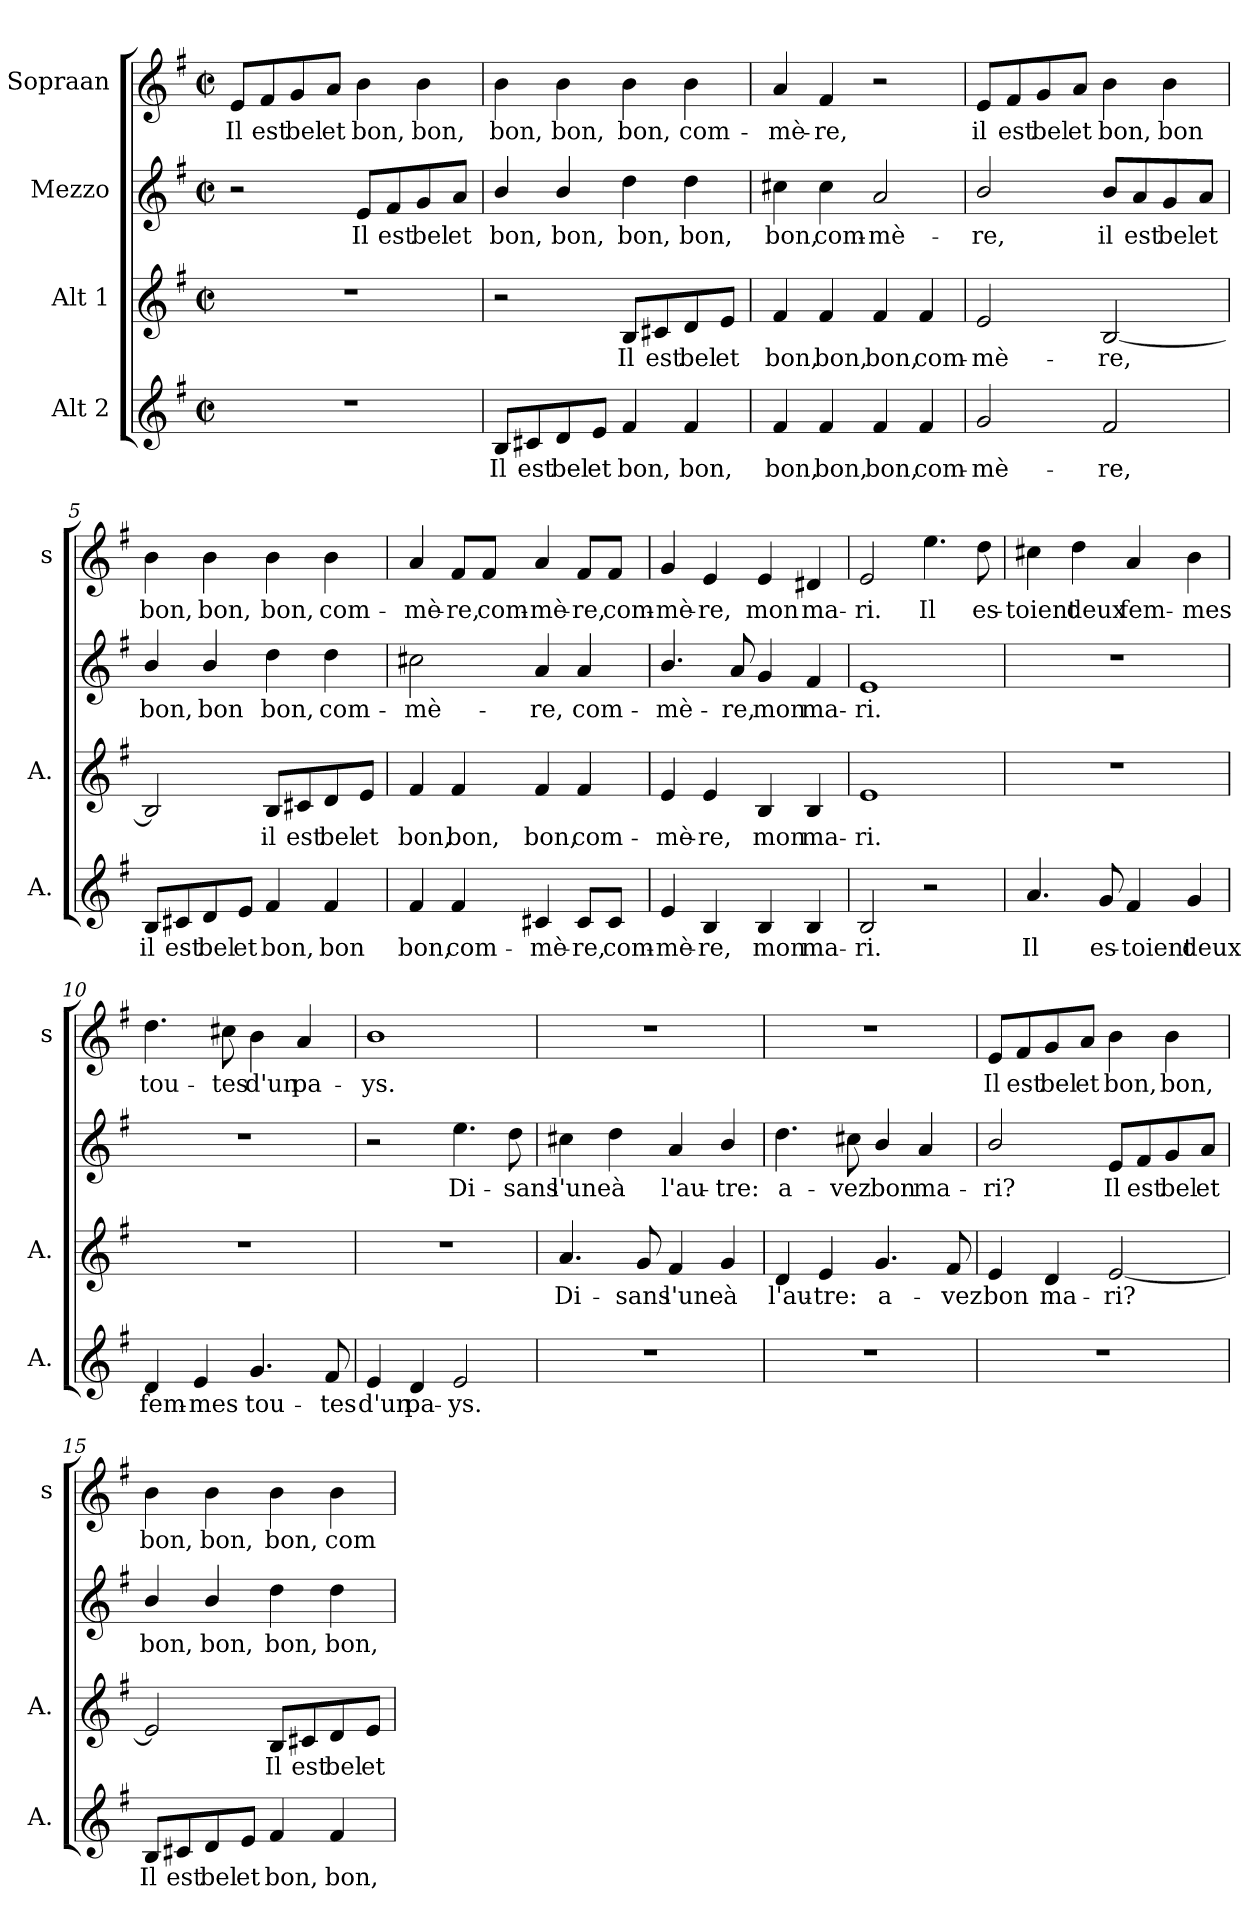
**kern	**text	**kern	**text	**kern	**text	**kern	**text
*part4	*part4	*part3	*part3	*part2	*part2	*part1	*part1
*staff4	*staff4	*staff3	*staff3	*staff2	*staff2	*staff1	*staff1
*I"Alt 2	*	*I"Alt 1	*	*I"Mezzo	*	*I"Sopraan	*
*I'A.	*	*I'A.	*	*	*	*I's	*
*clefG2	*	*clefG2	*	*clefG2	*	*clefG2	*
*k[f#]	*	*k[f#]	*	*k[f#]	*	*k[f#]	*
*G:	*	*G:	*	*G:	*	*G:	*
*M2/2	*	*M2/2	*	*M2/2	*	*M2/2	*
*met(c|)	*	*met(c|)	*	*met(c|)	*	*met(c|)	*
=1	=1	=1	=1	=1	=1	=1	=1
!	!	!	!	!	!	!	!LO:LY:b
1r	.	1r	.	2r	.	8e/L	Il
!	!	!	!	!	!	!	!LO:LY:b
.	.	.	.	.	.	8f#/	est
!	!	!	!	!	!	!	!LO:LY:b
.	.	.	.	.	.	8g/	bel
!	!	!	!	!	!	!	!LO:LY:b
.	.	.	.	.	.	8a/J	et
!	!	!	!	!	!LO:LY:b	!	!LO:LY:b
.	.	.	.	8e/L	Il	4b\	bon,
!	!	!	!	!	!LO:LY:b	!	!
.	.	.	.	8f#/	est	.	.
!	!	!	!	!	!LO:LY:b	!	!LO:LY:b
.	.	.	.	8g/	bel	4b\	bon,
!	!	!	!	!	!LO:LY:b	!	!
.	.	.	.	8a/J	et	.	.
=2	=2	=2	=2	=2	=2	=2	=2
!	!LO:LY:b	!	!	!	!LO:LY:b	!	!LO:LY:b
8B/L	Il	2r	.	4b/	bon,	4b\	bon,
!	!LO:LY:b	!	!	!	!	!	!
8c#X/	est	.	.	.	.	.	.
!	!LO:LY:b	!	!	!	!LO:LY:b	!	!LO:LY:b
8d/	bel	.	.	4b/	bon,	4b\	bon,
!	!LO:LY:b	!	!	!	!	!	!
8e/J	et	.	.	.	.	.	.
!	!LO:LY:b	!	!LO:LY:b	!	!LO:LY:b	!	!LO:LY:b
4f#/	bon,	8B/L	Il	4dd\	bon,	4b\	bon,
!	!	!	!LO:LY:b	!	!	!	!
.	.	8c#X/	est	.	.	.	.
!	!LO:LY:b	!	!LO:LY:b	!	!LO:LY:b	!	!LO:LY:b
4f#/	bon,	8d/	bel	4dd\	bon,	4b\	com-
!	!	!	!LO:LY:b	!	!	!	!
.	.	8e/J	et	.	.	.	.
=3	=3	=3	=3	=3	=3	=3	=3
!	!LO:LY:b	!	!LO:LY:b	!	!LO:LY:b	!	!LO:LY:b
4f#/	bon,	4f#/	bon,	4cc#X\	bon,	4a/	-mè-
!	!LO:LY:b	!	!LO:LY:b	!	!LO:LY:b	!	!LO:LY:b
4f#/	bon,	4f#/	bon,	4cc#\	com-	4f#/	-re,
!	!LO:LY:b	!	!LO:LY:b	!	!LO:LY:b	!	!
4f#/	bon,	4f#/	bon,	2a/	-mè-	2r	.
!	!LO:LY:b	!	!LO:LY:b	!	!	!	!
4f#/	com-	4f#/	com-	.	.	.	.
=4	=4	=4	=4	=4	=4	=4	=4
!	!LO:LY:b	!	!LO:LY:b	!	!LO:LY:b	!	!LO:LY:b
2g/	-mè-	2e/	-mè-	2b/	-re,	8e/L	il
!	!	!	!	!	!	!	!LO:LY:b
.	.	.	.	.	.	8f#/	est
!	!	!	!	!	!	!	!LO:LY:b
.	.	.	.	.	.	8g/	bel
!	!	!	!	!	!	!	!LO:LY:b
.	.	.	.	.	.	8a/J	et
!	!LO:LY:b	!	!LO:LY:b	!	!LO:LY:b	!	!LO:LY:b
2f#/	-re,	[2B/	-re,	8b/L	il	4b\	bon,
!	!	!	!	!	!LO:LY:b	!	!
.	.	.	.	8a/	est	.	.
!	!	!	!	!	!LO:LY:b	!	!LO:LY:b
.	.	.	.	8g/	bel	4b\	bon
!	!	!	!	!	!LO:LY:b	!	!
.	.	.	.	8a/J	et	.	.
!!LO:LB:g=z
=5	=5	=5	=5	=5	=5	=5	=5
!	!LO:LY:b	!	!	!	!LO:LY:b	!	!LO:LY:b
8B/L	il	2B/]	.	4b/	bon,	4b\	bon,
!	!LO:LY:b	!	!	!	!	!	!
8c#X/	est	.	.	.	.	.	.
!	!LO:LY:b	!	!	!	!LO:LY:b	!	!LO:LY:b
8d/	bel	.	.	4b/	bon	4b\	bon,
!	!LO:LY:b	!	!	!	!	!	!
8e/J	et	.	.	.	.	.	.
!	!LO:LY:b	!	!LO:LY:b	!	!LO:LY:b	!	!LO:LY:b
4f#/	bon,	8B/L	il	4dd\	bon,	4b\	bon,
!	!	!	!LO:LY:b	!	!	!	!
.	.	8c#X/	est	.	.	.	.
!	!LO:LY:b	!	!LO:LY:b	!	!LO:LY:b	!	!LO:LY:b
4f#/	bon	8d/	bel	4dd\	com-	4b\	com-
!	!	!	!LO:LY:b	!	!	!	!
.	.	8e/J	et	.	.	.	.
=6	=6	=6	=6	=6	=6	=6	=6
!	!LO:LY:b	!	!LO:LY:b	!	!LO:LY:b	!	!LO:LY:b
4f#/	bon,	4f#/	bon,	2cc#X\	-mè-	4a/	-mè-
!	!LO:LY:b	!	!LO:LY:b	!	!	!	!LO:LY:b
4f#/	com-	4f#/	bon,	.	.	8f#/L	-re,
!	!	!	!	!	!	!	!LO:LY:b
.	.	.	.	.	.	8f#/J	com-
!	!LO:LY:b	!	!LO:LY:b	!	!LO:LY:b	!	!LO:LY:b
4c#X/	-mè-	4f#/	bon,	4a/	-re,	4a/	-mè-
!	!LO:LY:b	!	!LO:LY:b	!	!LO:LY:b	!	!LO:LY:b
8c#/L	-re,	4f#/	com-	4a/	com-	8f#/L	-re,
!	!LO:LY:b	!	!	!	!	!	!LO:LY:b
8c#/J	com-	.	.	.	.	8f#/J	com-
=7	=7	=7	=7	=7	=7	=7	=7
!	!LO:LY:b	!	!LO:LY:b	!	!LO:LY:b	!	!LO:LY:b
4e/	-mè-	4e/	-mè-	4.b/	-mè-	4g/	-mè-
!	!LO:LY:b	!	!LO:LY:b	!	!	!	!LO:LY:b
4B/	-re,	4e/	-re,	.	.	4e/	-re,
!	!	!	!	!	!LO:LY:b	!	!
.	.	.	.	8a/	-re,	.	.
!	!LO:LY:b	!	!LO:LY:b	!	!LO:LY:b	!	!LO:LY:b
4B/	mon	4B/	mon	4g/	mon	4e/	mon
!	!LO:LY:b	!	!LO:LY:b	!	!LO:LY:b	!	!LO:LY:b
4B/	ma-	4B/	ma-	4f#/	ma-	4d#X/	ma-
=8	=8	=8	=8	=8	=8	=8	=8
!	!LO:LY:b	!	!LO:LY:b	!	!LO:LY:b	!	!LO:LY:b
2B/	-ri.	1e	-ri.	1e	-ri.	2e/	-ri.
!	!	!	!	!	!	!	!LO:LY:b
2r	.	.	.	.	.	4.ee\	Il
!	!	!	!	!	!	!	!LO:LY:b
.	.	.	.	.	.	8dd\	es-
=9	=9	=9	=9	=9	=9	=9	=9
!	!LO:LY:b	!	!	!	!	!	!LO:LY:b
4.a/	Il	1r	.	1r	.	4cc#X\	-toient
!	!	!	!	!	!	!	!LO:LY:b
.	.	.	.	.	.	4dd\	deux
!	!LO:LY:b	!	!	!	!	!	!
8g/	es-	.	.	.	.	.	.
!	!LO:LY:b	!	!	!	!	!	!LO:LY:b
4f#/	-toient	.	.	.	.	4a/	fem-
!	!LO:LY:b	!	!	!	!	!	!LO:LY:b
4g/	deux	.	.	.	.	4b\	-mes
!!LO:LB:g=z
=10	=10	=10	=10	=10	=10	=10	=10
!	!LO:LY:b	!	!	!	!	!	!LO:LY:b
4d/	fem-	1r	.	1r	.	4.dd\	tou-
!	!LO:LY:b	!	!	!	!	!	!
4e/	-mes	.	.	.	.	.	.
!	!	!	!	!	!	!	!LO:LY:b
.	.	.	.	.	.	8cc#X\	-tes
!	!LO:LY:b	!	!	!	!	!	!LO:LY:b
4.g/	tou-	.	.	.	.	4b\	d'un
!	!	!	!	!	!	!	!LO:LY:b
.	.	.	.	.	.	4a/	pa-
!	!LO:LY:b	!	!	!	!	!	!
8f#/	-tes	.	.	.	.	.	.
=11	=11	=11	=11	=11	=11	=11	=11
!	!LO:LY:b	!	!	!	!	!	!LO:LY:b
4e/	d'un	1r	.	2r	.	1b	-ys.
!	!LO:LY:b	!	!	!	!	!	!
4d/	pa-	.	.	.	.	.	.
!	!LO:LY:b	!	!	!	!LO:LY:b	!	!
2e/	-ys.	.	.	4.ee\	Di-	.	.
!	!	!	!	!	!LO:LY:b	!	!
.	.	.	.	8dd\	-sans	.	.
=12	=12	=12	=12	=12	=12	=12	=12
!	!	!	!LO:LY:b	!	!LO:LY:b	!	!
1r	.	4.a/	Di-	4cc#X\	l'une	1r	.
!	!	!	!	!	!LO:LY:b	!	!
.	.	.	.	4dd\	à	.	.
!	!	!	!LO:LY:b	!	!	!	!
.	.	8g/	-sans	.	.	.	.
!	!	!	!LO:LY:b	!	!LO:LY:b	!	!
.	.	4f#/	l'une	4a/	l'au-	.	.
!	!	!	!LO:LY:b	!	!LO:LY:b	!	!
.	.	4g/	à	4b/	-tre:	.	.
=13	=13	=13	=13	=13	=13	=13	=13
!	!	!	!LO:LY:b	!	!LO:LY:b	!	!
1r	.	4d/	l'au-	4.dd\	a-	1r	.
!	!	!	!LO:LY:b	!	!	!	!
.	.	4e/	-tre:	.	.	.	.
!	!	!	!	!	!LO:LY:b	!	!
.	.	.	.	8cc#X\	-vez	.	.
!	!	!	!LO:LY:b	!	!LO:LY:b	!	!
.	.	4.g/	a-	4b/	bon	.	.
!	!	!	!	!	!LO:LY:b	!	!
.	.	.	.	4a/	ma-	.	.
!	!	!	!LO:LY:b	!	!	!	!
.	.	8f#/	-vez	.	.	.	.
=14	=14	=14	=14	=14	=14	=14	=14
!	!	!	!LO:LY:b	!	!LO:LY:b	!	!LO:LY:b
1r	.	4e/	bon	2b/	-ri?	8e/L	Il
!	!	!	!	!	!	!	!LO:LY:b
.	.	.	.	.	.	8f#/	est
!	!	!	!LO:LY:b	!	!	!	!LO:LY:b
.	.	4d/	ma-	.	.	8g/	bel
!	!	!	!	!	!	!	!LO:LY:b
.	.	.	.	.	.	8a/J	et
!	!	!	!LO:LY:b	!	!LO:LY:b	!	!LO:LY:b
.	.	[2e/	-ri?	8e/L	Il	4b\	bon,
!	!	!	!	!	!LO:LY:b	!	!
.	.	.	.	8f#/	est	.	.
!	!	!	!	!	!LO:LY:b	!	!LO:LY:b
.	.	.	.	8g/	bel	4b\	bon,
!	!	!	!	!	!LO:LY:b	!	!
.	.	.	.	8a/J	et	.	.
!!LO:PB:g=z
=15	=15	=15	=15	=15	=15	=15	=15
!	!LO:LY:b	!	!	!	!LO:LY:b	!	!LO:LY:b
8B/L	Il	2e/]	.	4b/	bon,	4b\	bon,
!	!LO:LY:b	!	!	!	!	!	!
8c#X/	est	.	.	.	.	.	.
!	!LO:LY:b	!	!	!	!LO:LY:b	!	!LO:LY:b
8d/	bel	.	.	4b/	bon,	4b\	bon,
!	!LO:LY:b	!	!	!	!	!	!
8e/J	et	.	.	.	.	.	.
!	!LO:LY:b	!	!LO:LY:b	!	!LO:LY:b	!	!LO:LY:b
4f#/	bon,	8B/L	Il	4dd\	bon,	4b\	bon,
!	!	!	!LO:LY:b	!	!	!	!
.	.	8c#X/	est	.	.	.	.
!	!LO:LY:b	!	!LO:LY:b	!	!LO:LY:b	!	!LO:LY:b
4f#/	bon,	8d/	bel	4dd\	bon,	4b\	com-
!	!	!	!LO:LY:b	!	!	!	!
.	.	8e/J	et	.	.	.	.
=	=	=	=	=	=	=	=
*-	*-	*-	*-	*-	*-	*-	*-
